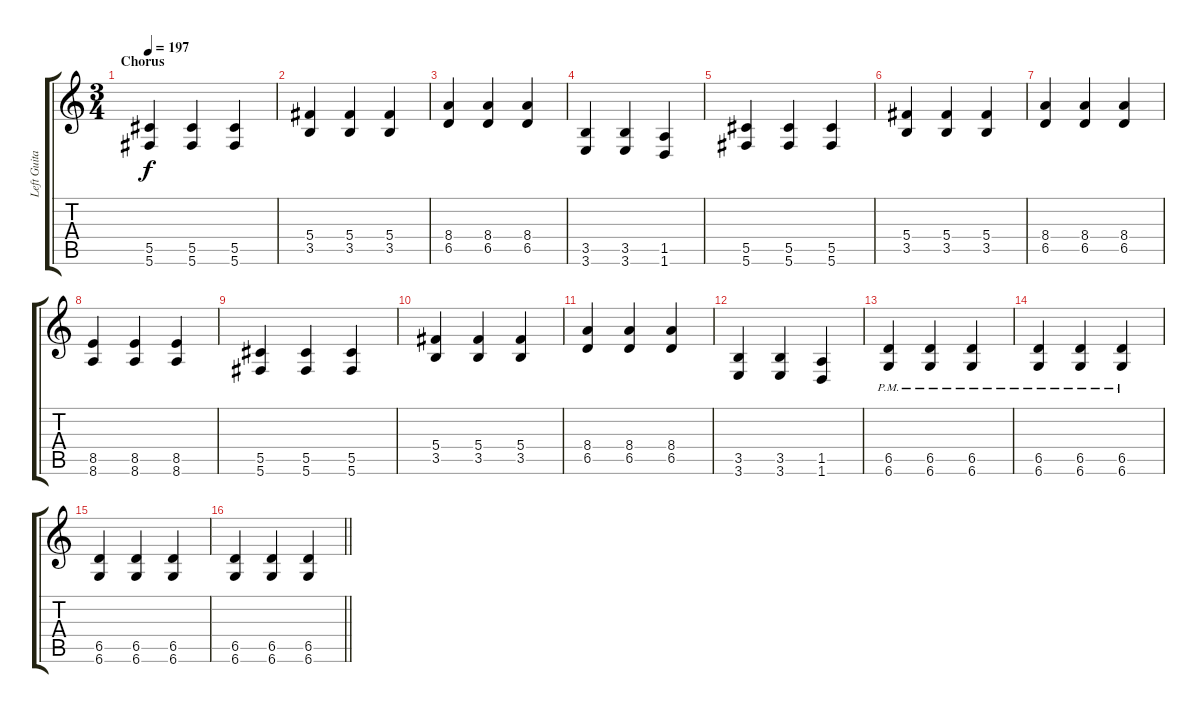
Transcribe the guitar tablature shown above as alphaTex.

\track ("Left Guitar" "Left Guita") {instrument distortionguitar}
\staff {score tabs}
\tuning (Eb4 Bb3 Gb3 Db3 Ab2 Db2) {hide}
\ts (3 4)
\section ("" "Chorus")
\tempo 197
\clef g2
\ks c
(5.5 5.6).4{dy f} (5.5 5.6).4 (5.5 5.6).4 |
(5.4 3.5).4 (5.4 3.5).4 (5.4 3.5).4 |
(8.4 6.5).4 (8.4 6.5).4 (8.4 6.5).4 |
(3.5 3.6).4 (3.5 3.6).4 (1.5 1.6).4 |
(5.5 5.6).4 (5.5 5.6).4 (5.5 5.6).4 |
(5.4 3.5).4 (5.4 3.5).4 (5.4 3.5).4 |
(8.4 6.5).4 (8.4 6.5).4 (8.4 6.5).4 |
(8.5 8.6).4 (8.5 8.6).4 (8.5 8.6).4 |
(5.5 5.6).4 (5.5 5.6).4 (5.5 5.6).4 |
(5.4 3.5).4 (5.4 3.5).4 (5.4 3.5).4 |
(8.4 6.5).4 (8.4 6.5).4 (8.4 6.5).4 |
(3.5 3.6).4 (3.5 3.6).4 (1.5 1.6).4 |
(6.5{pm} 6.6{pm}).4 (6.5{pm} 6.6{pm}).4 (6.5{pm} 6.6{pm}).4 |
(6.5{pm} 6.6{pm}).4 (6.5{pm} 6.6{pm}).4 (6.5{pm} 6.6{pm}).4 |
(6.5 6.6).4 (6.5 6.6).4 (6.5 6.6).4 |
\barLineRight lightlight
(6.5 6.6).4 (6.5 6.6).4 (6.5 6.6).4
